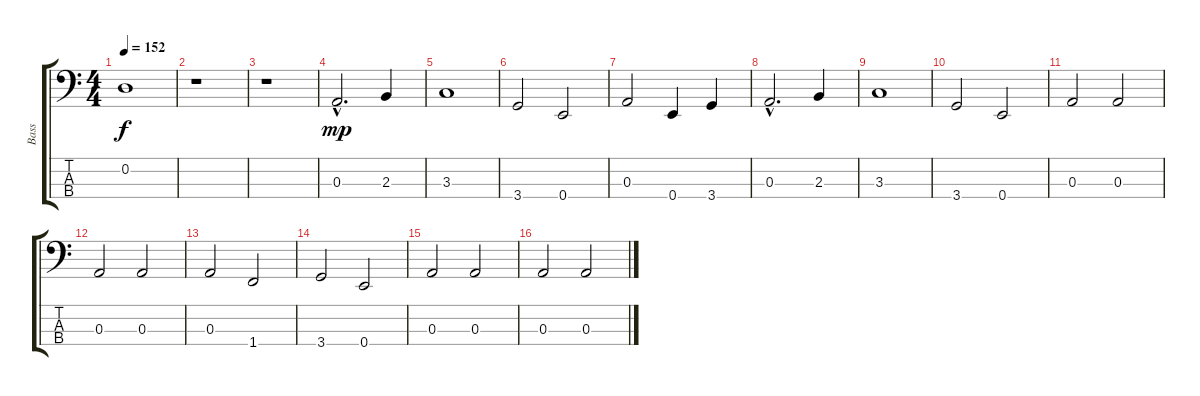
\track ("Bass" "Bass") {instrument fretlessbass}
\staff {score tabs}
\tuning (G2 D2 A1 E1) {hide}
\ts (4 4)
\tempo 152
\clef f4
\ks c
0.2{t}.1{dy f} |
r.1 |
r.1 |
0.3{hac}.2{d dy mp} 2.3.4 |
3.3.1 |
3.4.2 0.4.2 |
0.3.2 0.4.4 3.4.4 |
0.3{hac}.2{d} 2.3.4 |
3.3.1 |
3.4.2 0.4.2 |
0.3.2 0.3.2 |
0.3.2 0.3.2 |
0.3.2 1.4.2 |
3.4.2 0.4.2 |
0.3.2 0.3.2 |
0.3.2 0.3.2
